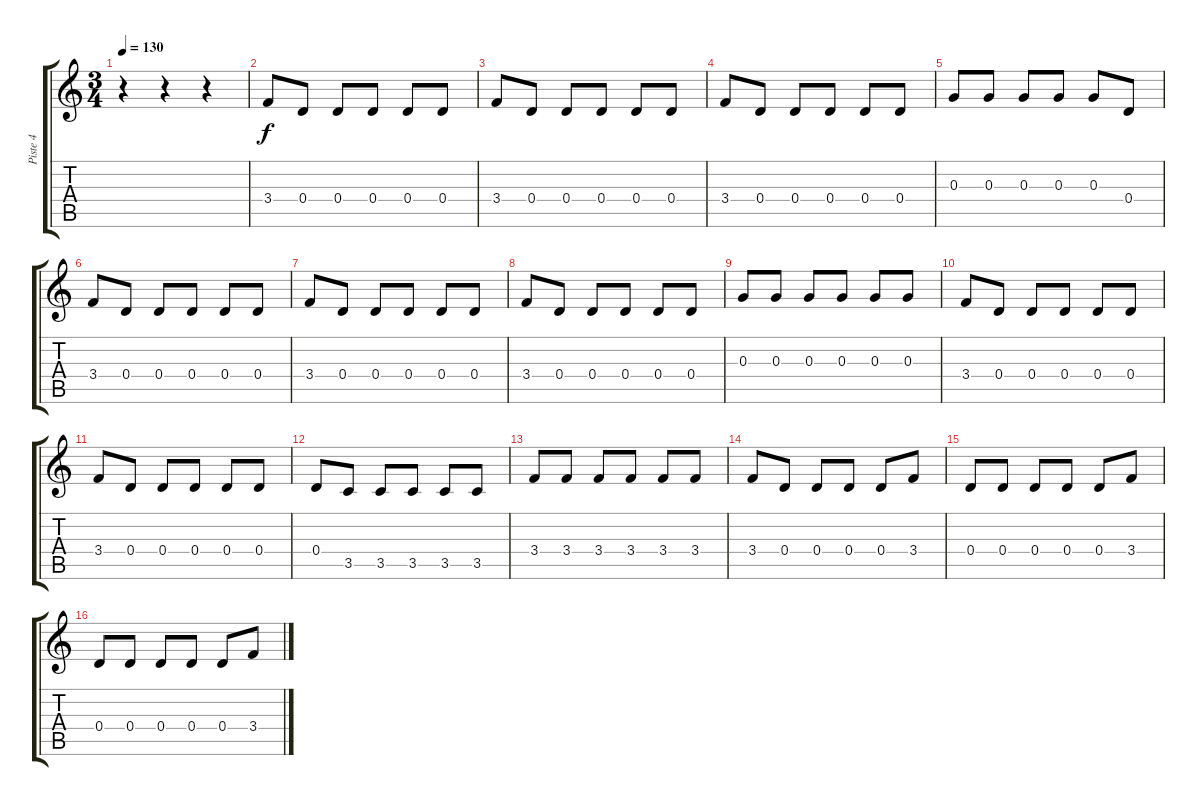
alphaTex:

\track ("Piste 4" "Piste 4") {instrument electricguitarjazz}
\staff {score tabs}
\tuning (E4 B3 G3 D3 A2 E2) {hide}
\ts (3 4)
\tempo 130
\clef g2
\ks c
r.4{dy f volume 6} r.4 r.4{volume 6} |
3.4.8 0.4.8 0.4.8 0.4.8 0.4.8 0.4.8 |
3.4.8 0.4.8 0.4.8 0.4.8 0.4.8 0.4.8 |
3.4.8 0.4.8 0.4.8 0.4.8 0.4.8 0.4.8 |
0.3.8 0.3.8 0.3.8 0.3.8 0.3.8 0.4.8 |
3.4.8 0.4.8 0.4.8 0.4.8 0.4.8 0.4.8 |
3.4.8 0.4.8 0.4.8 0.4.8 0.4.8 0.4.8 |
3.4.8 0.4.8 0.4.8 0.4.8 0.4.8 0.4.8 |
0.3.8 0.3.8 0.3.8 0.3.8 0.3.8 0.3.8 |
3.4.8 0.4.8 0.4.8 0.4.8 0.4.8 0.4.8 |
3.4.8 0.4.8 0.4.8 0.4.8 0.4.8 0.4.8 |
0.4.8 3.5.8 3.5.8 3.5.8 3.5.8 3.5.8 |
3.4.8 3.4.8 3.4.8 3.4.8 3.4.8 3.4.8 |
3.4.8 0.4.8 0.4.8 0.4.8 0.4.8 3.4.8 |
0.4.8 0.4.8 0.4.8 0.4.8 0.4.8 3.4.8 |
0.4.8 0.4.8 0.4.8 0.4.8 0.4.8 3.4.8
